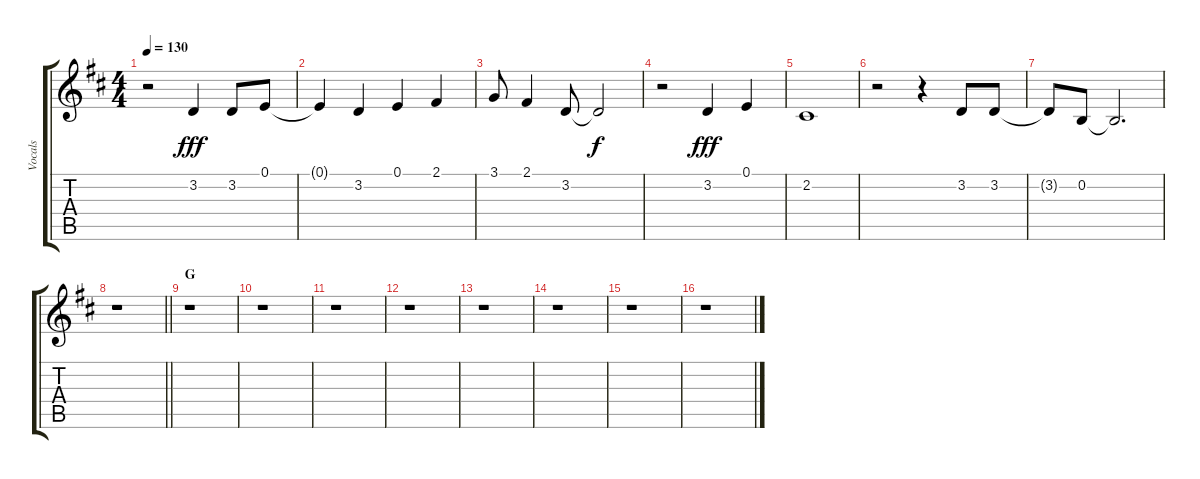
\track ("Vocals" "Vocals") {instrument voiceoohs}
\staff {score tabs}
\tuning (E4 B3 G3 D3 A2 E2) {hide}
\ts (4 4)
\tempo 130
\clef g2
\ks d
r.2{dy f} 3.2.4{dy fff} 3.2.8 0.1.8 |
0.1{t}.4 3.2.4 0.1.4 2.1.4 |
3.1.8 2.1.4 3.2.8 3.2{t}.2{dy f} |
r.2 3.2.4{dy fff} 0.1.4 |
2.2.1 |
r.2 r.4 3.2.8 3.2.8 |
3.2{t}.8 0.2.8 0.2{t}.2{d} |
\barLineRight lightlight
r.1 |
\section ("" "G")
r.1 |
r.1 |
r.1 |
r.1 |
r.1 |
r.1 |
r.1 |
r.1
